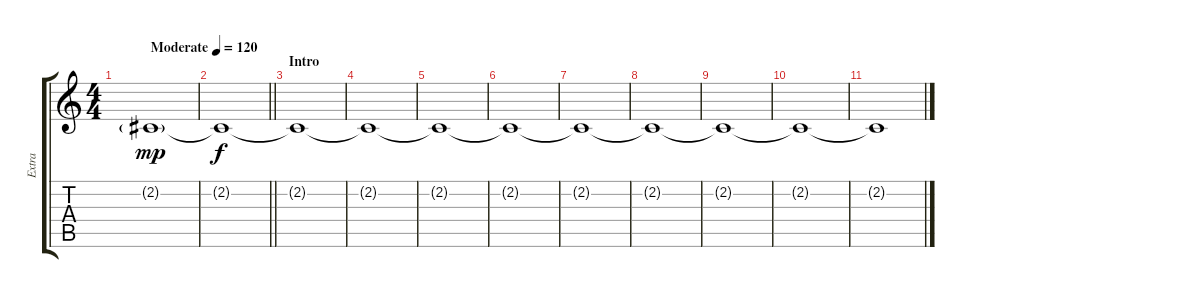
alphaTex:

\track ("Extra" "Extra") {instrument applause}
\staff {score tabs}
\tuning (E4 B3 G3 D3 A2 E2) {hide}
\ts (4 4)
\tempo (120 "Moderate")
\clef g2
\ks c
2.2{g}.1{dy mp instrument applause} |
\barLineRight lightlight
2.2{t}.1{dy f} |
\section ("" "Intro")
2.2{t}.1 |
2.2{t}.1 |
2.2{t}.1 |
2.2{t}.1 |
2.2{t}.1 |
2.2{t}.1 |
2.2{t}.1 |
2.2{t}.1 |
2.2{t}.1
